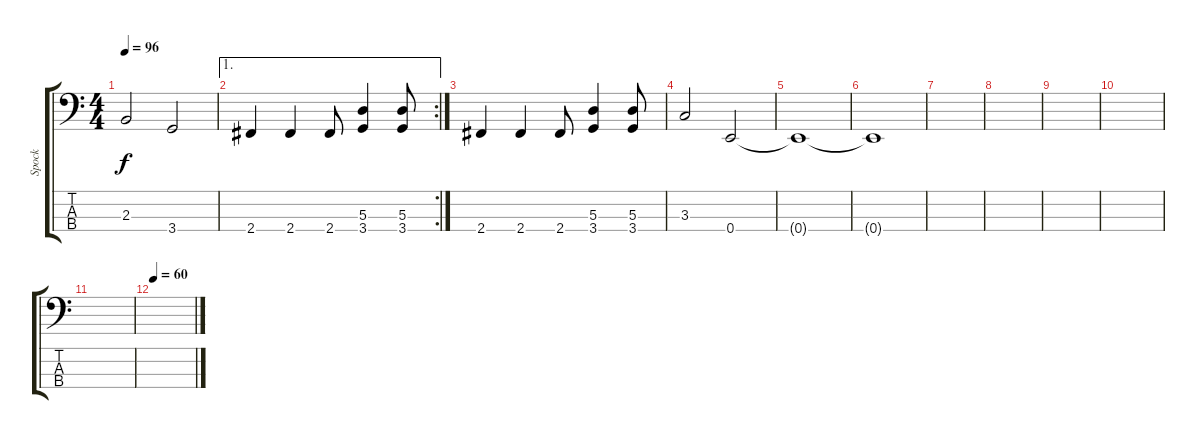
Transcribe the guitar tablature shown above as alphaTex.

\track ("Spock" "Spock") {instrument electricbasspick}
\staff {score tabs}
\tuning (G2 D2 A1 E1) {hide}
\ts (4 4)
\tempo 96
\clef f4
\ks c
2.3.2{dy f} 3.4.2 |
\ae 1
\rc 2
2.4.4 2.4.4 2.4.8 (5.3 3.4).4 (5.3 3.4).8 |
2.4.4 2.4.4 2.4.8 (5.3 3.4).4 (5.3 3.4).8 |
3.3.2{volume 0} 0.4.2 |
0.4{t}.1 |
0.4{t}.1 |
|
|
|
|
|
\tempo 60
